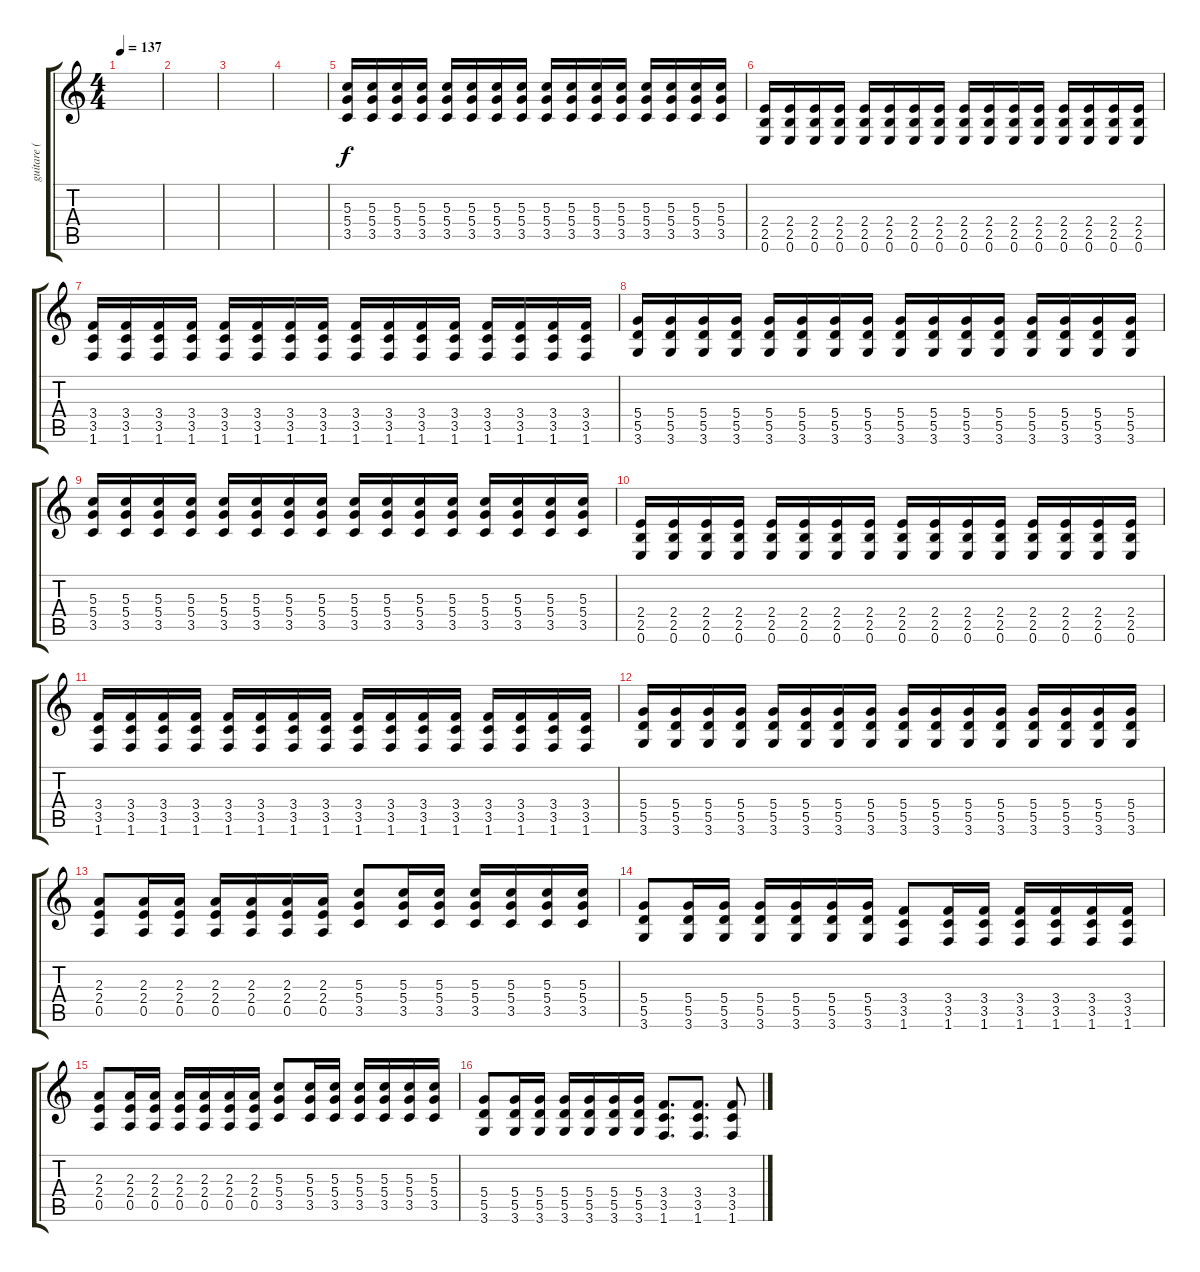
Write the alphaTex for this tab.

\track ("guitare ( Amstrong ) " "guitare ( ") {instrument distortionguitar}
\staff {score tabs}
\tuning (E4 B3 G3 D3 A2 E2) {hide}
\ts (4 4)
\tempo 137
\clef g2
\ks c
|
|
|
|
(5.3 5.4 3.5).16 (5.3 5.4 3.5).16 (5.3 5.4 3.5).16 (5.3 5.4 3.5).16 (5.3 5.4 3.5).16 (5.3 5.4 3.5).16 (5.3 5.4 3.5).16 (5.3 5.4 3.5).16 (5.3 5.4 3.5).16 (5.3 5.4 3.5).16 (5.3 5.4 3.5).16 (5.3 5.4 3.5).16 (5.3 5.4 3.5).16 (5.3 5.4 3.5).16 (5.3 5.4 3.5).16 (5.3 5.4 3.5).16 |
(2.4 2.5 0.6).16 (2.4 2.5 0.6).16 (2.4 2.5 0.6).16 (2.4 2.5 0.6).16 (2.4 2.5 0.6).16 (2.4 2.5 0.6).16 (2.4 2.5 0.6).16 (2.4 2.5 0.6).16 (2.4 2.5 0.6).16 (2.4 2.5 0.6).16 (2.4 2.5 0.6).16 (2.4 2.5 0.6).16 (2.4 2.5 0.6).16 (2.4 2.5 0.6).16 (2.4 2.5 0.6).16 (2.4 2.5 0.6).16 |
(3.4 3.5 1.6).16 (3.4 3.5 1.6).16 (3.4 3.5 1.6).16 (3.4 3.5 1.6).16 (3.4 3.5 1.6).16 (3.4 3.5 1.6).16 (3.4 3.5 1.6).16 (3.4 3.5 1.6).16 (3.4 3.5 1.6).16 (3.4 3.5 1.6).16 (3.4 3.5 1.6).16 (3.4 3.5 1.6).16 (3.4 3.5 1.6).16 (3.4 3.5 1.6).16 (3.4 3.5 1.6).16 (3.4 3.5 1.6).16 |
(5.4 5.5 3.6).16 (5.4 5.5 3.6).16 (5.4 5.5 3.6).16 (5.4 5.5 3.6).16 (5.4 5.5 3.6).16 (5.4 5.5 3.6).16 (5.4 5.5 3.6).16 (5.4 5.5 3.6).16 (5.4 5.5 3.6).16 (5.4 5.5 3.6).16 (5.4 5.5 3.6).16 (5.4 5.5 3.6).16 (5.4 5.5 3.6).16 (5.4 5.5 3.6).16 (5.4 5.5 3.6).16 (5.4 5.5 3.6).16 |
(5.3 5.4 3.5).16 (5.3 5.4 3.5).16 (5.3 5.4 3.5).16 (5.3 5.4 3.5).16 (5.3 5.4 3.5).16 (5.3 5.4 3.5).16 (5.3 5.4 3.5).16 (5.3 5.4 3.5).16 (5.3 5.4 3.5).16 (5.3 5.4 3.5).16 (5.3 5.4 3.5).16 (5.3 5.4 3.5).16 (5.3 5.4 3.5).16 (5.3 5.4 3.5).16 (5.3 5.4 3.5).16 (5.3 5.4 3.5).16 |
(2.4 2.5 0.6).16 (2.4 2.5 0.6).16 (2.4 2.5 0.6).16 (2.4 2.5 0.6).16 (2.4 2.5 0.6).16 (2.4 2.5 0.6).16 (2.4 2.5 0.6).16 (2.4 2.5 0.6).16 (2.4 2.5 0.6).16 (2.4 2.5 0.6).16 (2.4 2.5 0.6).16 (2.4 2.5 0.6).16 (2.4 2.5 0.6).16 (2.4 2.5 0.6).16 (2.4 2.5 0.6).16 (2.4 2.5 0.6).16 |
(3.4 3.5 1.6).16 (3.4 3.5 1.6).16 (3.4 3.5 1.6).16 (3.4 3.5 1.6).16 (3.4 3.5 1.6).16 (3.4 3.5 1.6).16 (3.4 3.5 1.6).16 (3.4 3.5 1.6).16 (3.4 3.5 1.6).16 (3.4 3.5 1.6).16 (3.4 3.5 1.6).16 (3.4 3.5 1.6).16 (3.4 3.5 1.6).16 (3.4 3.5 1.6).16 (3.4 3.5 1.6).16 (3.4 3.5 1.6).16 |
(5.4 5.5 3.6).16 (5.4 5.5 3.6).16 (5.4 5.5 3.6).16 (5.4 5.5 3.6).16 (5.4 5.5 3.6).16 (5.4 5.5 3.6).16 (5.4 5.5 3.6).16 (5.4 5.5 3.6).16 (5.4 5.5 3.6).16 (5.4 5.5 3.6).16 (5.4 5.5 3.6).16 (5.4 5.5 3.6).16 (5.4 5.5 3.6).16 (5.4 5.5 3.6).16 (5.4 5.5 3.6).16 (5.4 5.5 3.6).16 |
(2.3 2.4 0.5).8 (2.3 2.4 0.5).16 (2.3 2.4 0.5).16 (2.3 2.4 0.5).16 (2.3 2.4 0.5).16 (2.3 2.4 0.5).16 (2.3 2.4 0.5).16 (5.3 5.4 3.5).8 (5.3 5.4 3.5).16 (5.3 5.4 3.5).16 (5.3 5.4 3.5).16 (5.3 5.4 3.5).16 (5.3 5.4 3.5).16 (5.3 5.4 3.5).16 |
(5.4 5.5 3.6).8 (5.4 5.5 3.6).16 (5.4 5.5 3.6).16 (5.4 5.5 3.6).16 (5.4 5.5 3.6).16 (5.4 5.5 3.6).16 (5.4 5.5 3.6).16 (3.4 3.5 1.6).8 (3.4 3.5 1.6).16 (3.4 3.5 1.6).16 (3.4 3.5 1.6).16 (3.4 3.5 1.6).16 (3.4 3.5 1.6).16 (3.4 3.5 1.6).16 |
(2.3 2.4 0.5).8 (2.3 2.4 0.5).16 (2.3 2.4 0.5).16 (2.3 2.4 0.5).16 (2.3 2.4 0.5).16 (2.3 2.4 0.5).16 (2.3 2.4 0.5).16 (5.3 5.4 3.5).8 (5.3 5.4 3.5).16 (5.3 5.4 3.5).16 (5.3 5.4 3.5).16 (5.3 5.4 3.5).16 (5.3 5.4 3.5).16 (5.3 5.4 3.5).16 |
(5.4 5.5 3.6).8 (5.4 5.5 3.6).16 (5.4 5.5 3.6).16 (5.4 5.5 3.6).16 (5.4 5.5 3.6).16 (5.4 5.5 3.6).16 (5.4 5.5 3.6).16 (3.4 3.5 1.6).8{d} (3.4 3.5 1.6).8{d} (3.4 3.5 1.6).8
